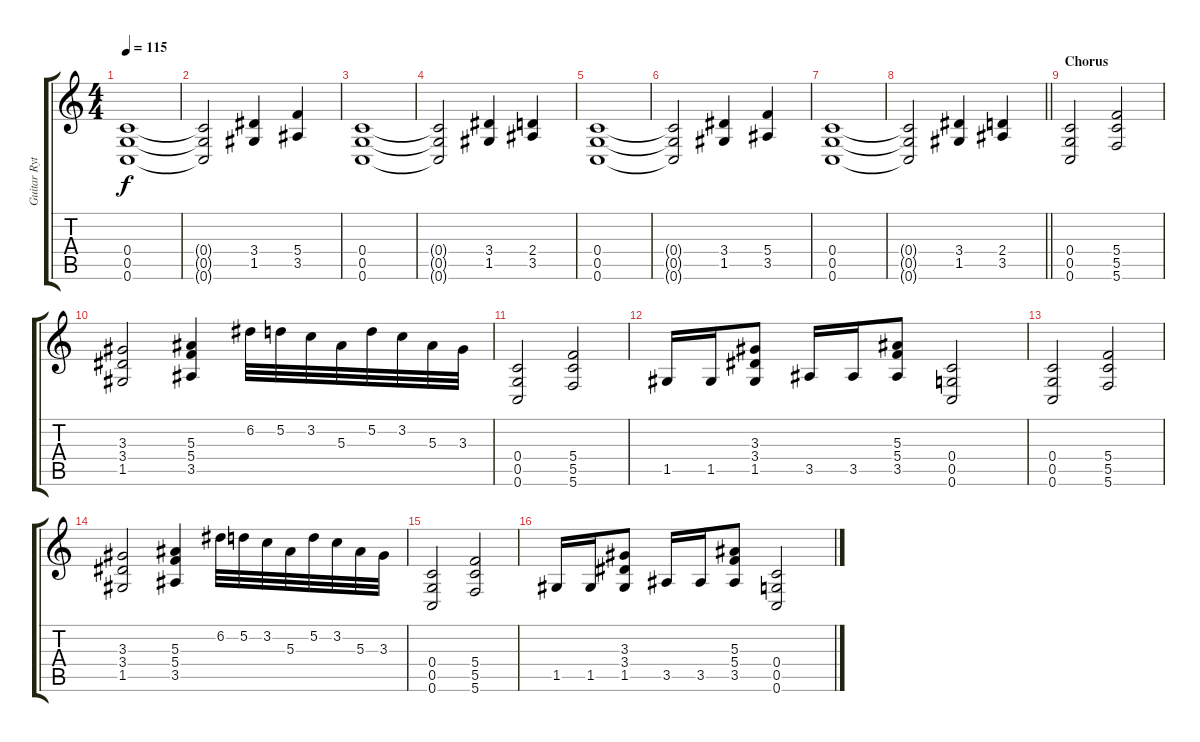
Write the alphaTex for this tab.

\track ("Guitar Rytm" "Guitar Ryt") {instrument distortionguitar}
\staff {score tabs}
\tuning (D4 A3 F3 C3 G2 C2) {hide}
\ts (4 4)
\tempo 115
\clef g2
\ks c
(0.4 0.5 0.6).1{dy f} |
(0.4{t} 0.5{t} 0.6{t}).2 (3.4 1.5).4 (5.4 3.5).4 |
(0.4 0.5 0.6).1 |
(0.4{t} 0.5{t} 0.6{t}).2 (3.4 1.5).4 (2.4 3.5).4 |
(0.4 0.5 0.6).1 |
(0.4{t} 0.5{t} 0.6{t}).2 (3.4 1.5).4 (5.4 3.5).4 |
(0.4 0.5 0.6).1 |
\barLineRight lightlight
(0.4{t} 0.5{t} 0.6{t}).2 (3.4 1.5).4 (2.4 3.5).4 |
\section ("" "Chorus")
(0.4 0.5 0.6).2 (5.4 5.5 5.6).2 |
(3.3 3.4 1.5).2 (5.3 5.4 3.5).4 6.2.32 5.2.32 3.2.32 5.3.32 5.2.32 3.2.32 5.3.32 3.3.32 |
(0.4 0.5 0.6).2 (5.4 5.5 5.6).2 |
1.5.16 1.5.16 (3.3 3.4 1.5).8 3.5.16 3.5.16 (5.3 5.4 3.5).8 (0.4 0.5 0.6).2 |
(0.4 0.5 0.6).2 (5.4 5.5 5.6).2 |
(3.3 3.4 1.5).2 (5.3 5.4 3.5).4 6.2.32 5.2.32 3.2.32 5.3.32 5.2.32 3.2.32 5.3.32 3.3.32 |
(0.4 0.5 0.6).2 (5.4 5.5 5.6).2 |
1.5.16 1.5.16 (3.3 3.4 1.5).8 3.5.16 3.5.16 (5.3 5.4 3.5).8 (0.4 0.5 0.6).2
